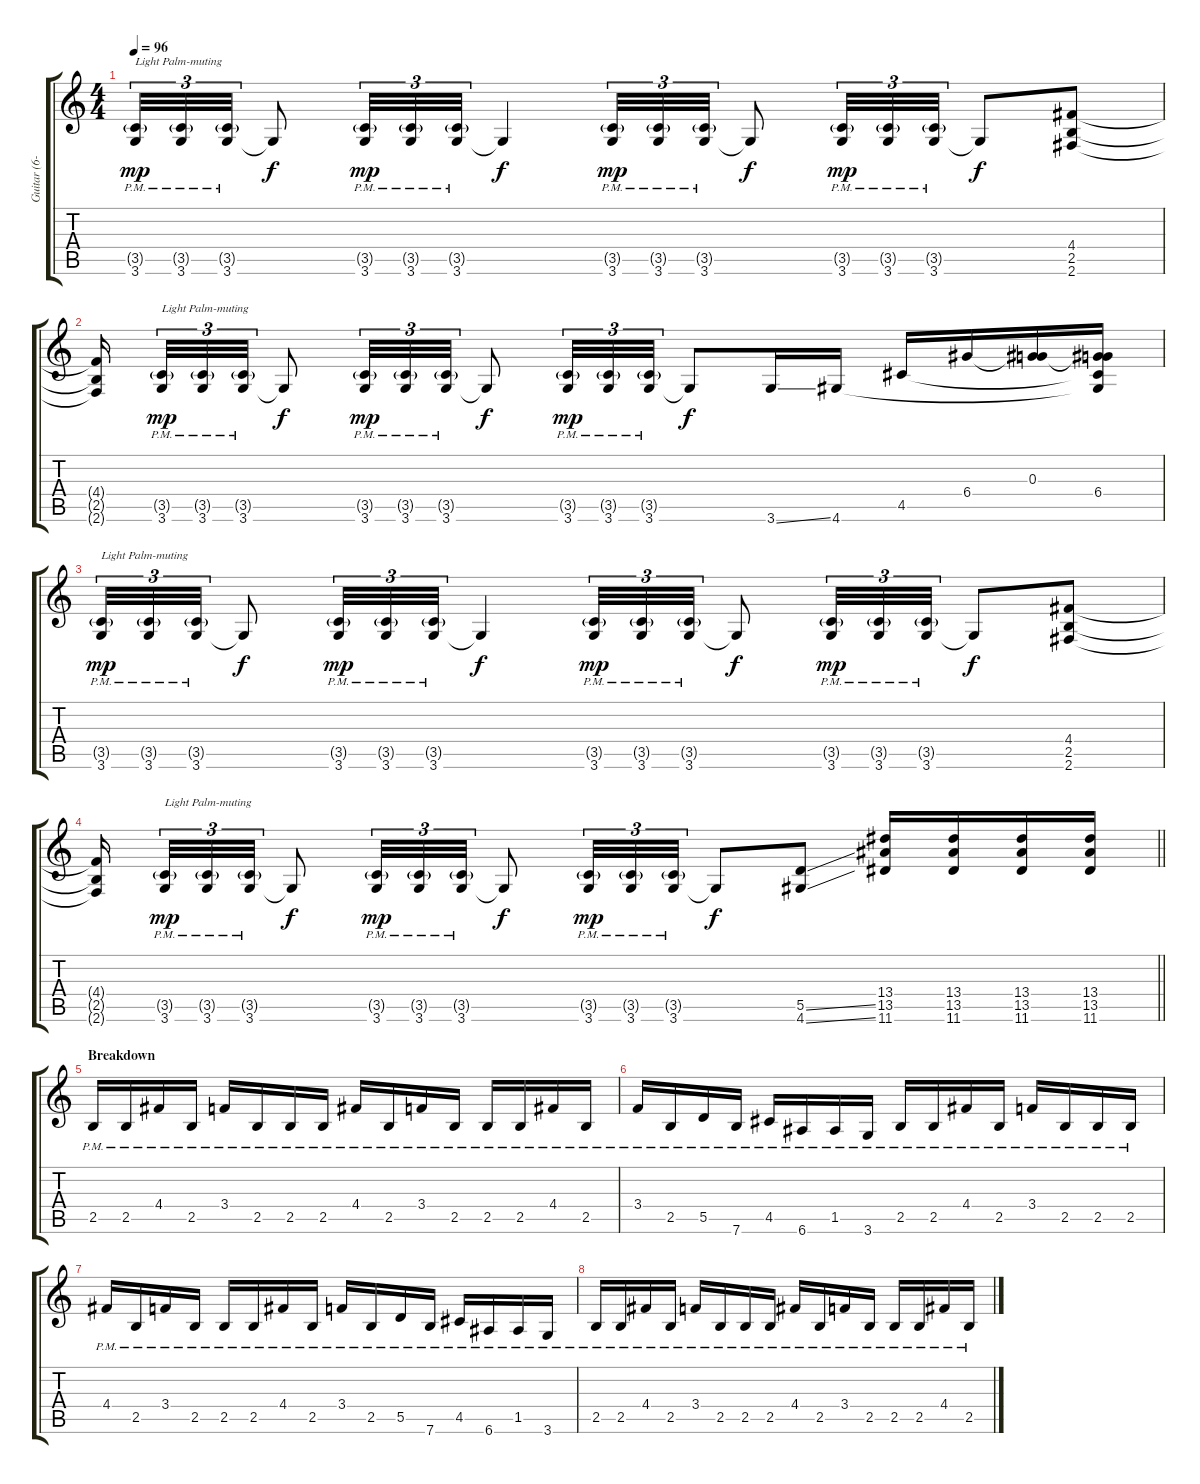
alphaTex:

\track ("Guitar (6-string)" "Guitar (6-") {instrument distortionguitar}
\staff {score tabs}
\tuning (E4 B3 G3 D3 A2 E2) {hide}
\ts (4 4)
\tempo 96
\clef g2
\ks c
(3.5{g pm} 3.6{pm}).32{tu (3 2) txt "Light Palm-muting" dy mp} (3.5{g pm} 3.6{pm}).32{tu (3 2)} (3.5{g pm} 3.6{pm}).32{tu (3 2)} 3.6{t}.8{dy f} (3.5{g pm} 3.6{pm}).32{tu (3 2) dy mp} (3.5{g pm} 3.6{pm}).32{tu (3 2)} (3.5{g pm} 3.6{pm}).32{tu (3 2)} 3.6{t}.4{dy f} (3.5{g pm} 3.6{pm}).32{tu (3 2) dy mp} (3.5{g pm} 3.6{pm}).32{tu (3 2)} (3.5{g pm} 3.6{pm}).32{tu (3 2)} 3.6{t}.8{dy f} (3.5{g pm} 3.6{pm}).32{tu (3 2) dy mp} (3.5{g pm} 3.6{pm}).32{tu (3 2)} (3.5{g pm} 3.6{pm}).32{tu (3 2)} 3.6{t}.8{dy f} (4.4 2.5 2.6).8 |
(4.4{t} 2.5{t} 2.6{t}).16{beam splitsecondary} (3.5{g pm} 3.6{pm}).32{tu (3 2) txt "Light Palm-muting" dy mp} (3.5{g pm} 3.6{pm}).32{tu (3 2)} (3.5{g pm} 3.6{pm}).32{tu (3 2)} 3.6{t}.8{dy f} (3.5{g pm} 3.6{pm}).32{tu (3 2) dy mp} (3.5{g pm} 3.6{pm}).32{tu (3 2)} (3.5{g pm} 3.6{pm}).32{tu (3 2)} 3.6{t}.8{dy f} (3.5{g pm} 3.6{pm}).32{tu (3 2) dy mp} (3.5{g pm} 3.6{pm}).32{tu (3 2)} (3.5{g pm} 3.6{pm}).32{tu (3 2)} 3.6{t}.8{dy f} 3.6{ss}.16 4.6.16 4.5.16 6.4.16 (0.3 6.4{t}).16 (0.3{t} 6.4 4.5{t} 4.6{t}).16 |
(3.5{g pm} 3.6{pm}).32{tu (3 2) txt "Light Palm-muting" dy mp} (3.5{g pm} 3.6{pm}).32{tu (3 2)} (3.5{g pm} 3.6{pm}).32{tu (3 2)} 3.6{t}.8{dy f} (3.5{g pm} 3.6{pm}).32{tu (3 2) dy mp} (3.5{g pm} 3.6{pm}).32{tu (3 2)} (3.5{g pm} 3.6{pm}).32{tu (3 2)} 3.6{t}.4{dy f} (3.5{g pm} 3.6{pm}).32{tu (3 2) dy mp} (3.5{g pm} 3.6{pm}).32{tu (3 2)} (3.5{g pm} 3.6{pm}).32{tu (3 2)} 3.6{t}.8{dy f} (3.5{g pm} 3.6{pm}).32{tu (3 2) dy mp} (3.5{g pm} 3.6{pm}).32{tu (3 2)} (3.5{g pm} 3.6{pm}).32{tu (3 2)} 3.6{t}.8{dy f} (4.4 2.5 2.6).8 |
\barLineRight lightlight
(4.4{t} 2.5{t} 2.6{t}).16{beam splitsecondary} (3.5{g pm} 3.6{pm}).32{tu (3 2) txt "Light Palm-muting" dy mp} (3.5{g pm} 3.6{pm}).32{tu (3 2)} (3.5{g pm} 3.6{pm}).32{tu (3 2)} 3.6{t}.8{dy f} (3.5{g pm} 3.6{pm}).32{tu (3 2) dy mp} (3.5{g pm} 3.6{pm}).32{tu (3 2)} (3.5{g pm} 3.6{pm}).32{tu (3 2)} 3.6{t}.8{dy f} (3.5{g pm} 3.6{pm}).32{tu (3 2) dy mp} (3.5{g pm} 3.6{pm}).32{tu (3 2)} (3.5{g pm} 3.6{pm}).32{tu (3 2)} 3.6{t}.8{dy f} (5.5{ss} 4.6{ss}).8 (13.4 13.5 11.6).16 (13.4 13.5 11.6).16 (13.4 13.5 11.6).16 (13.4 13.5 11.6).16 |
\section ("" "Breakdown")
2.5{pm}.16{balance 16} 2.5{pm}.16{balance 8} 4.4{pm}.16 2.5{pm}.16 3.4{pm}.16 2.5{pm}.16 2.5{pm}.16 2.5{pm}.16 4.4{pm}.16 2.5{pm}.16 3.4{pm}.16 2.5{pm}.16 2.5{pm}.16 2.5{pm}.16 4.4{pm}.16 2.5{pm}.16 |
3.4{pm}.16 2.5{pm}.16 5.5{pm}.16 7.6{pm}.16 4.5{pm}.16 6.6{pm}.16 1.5{pm}.16 3.6{pm}.16 2.5{pm}.16 2.5{pm}.16 4.4{pm}.16 2.5{pm}.16 3.4{pm}.16 2.5{pm}.16 2.5{pm}.16 2.5{pm}.16 |
4.4{pm}.16 2.5{pm}.16 3.4{pm}.16 2.5{pm}.16 2.5{pm}.16 2.5{pm}.16 4.4{pm}.16 2.5{pm}.16 3.4{pm}.16 2.5{pm}.16 5.5{pm}.16 7.6{pm}.16 4.5{pm}.16 6.6{pm}.16 1.5{pm}.16 3.6{pm}.16 |
2.5{pm}.16 2.5{pm}.16 4.4{pm}.16 2.5{pm}.16 3.4{pm}.16 2.5{pm}.16 2.5{pm}.16 2.5{pm}.16 4.4{pm}.16 2.5{pm}.16 3.4{pm}.16 2.5{pm}.16 2.5{pm}.16 2.5{pm}.16 4.4{pm}.16 2.5{pm}.16
